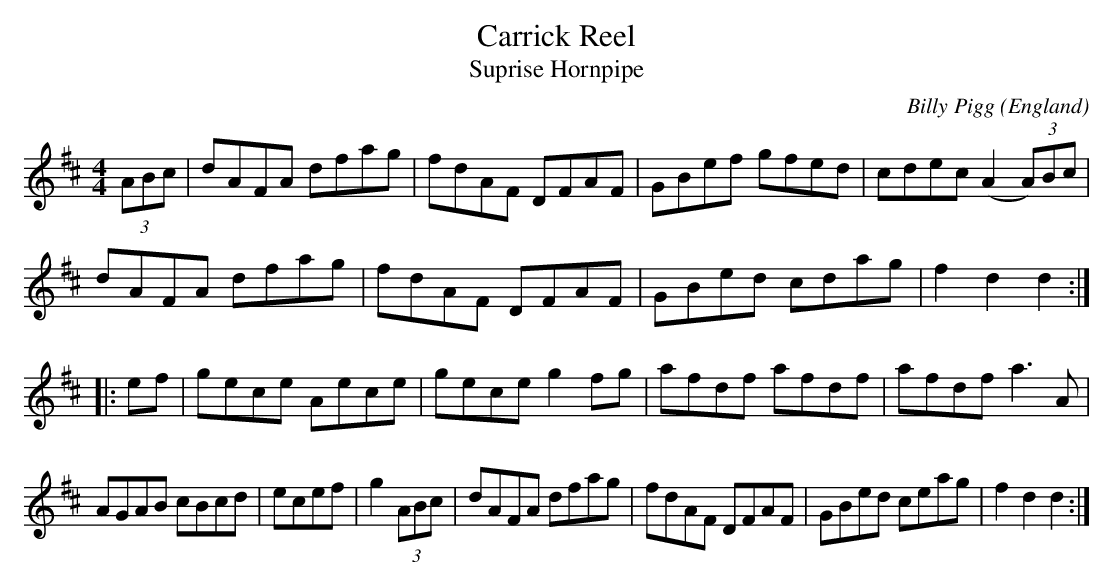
X:1
T:Carrick Reel
T:Suprise Hornpipe
C:Billy Pigg
M:4/4
O:England
K:D
(3ABc|\
dAFA dfag| fdAF DFAF| GBef gfed| cdec (A2(3A)Bc|
dAFA dfag| fdAF DFAF| GBed cdag| f2d2 d2::
ef|\
gece Aece| gece g2fg| \
afdf afdf| afdf a3A|
AGAB cBcd| ecef| g2(3ABc|\
dAFA dfag| fdAF DFAF| GBed ceag| f2d2 d2:|
